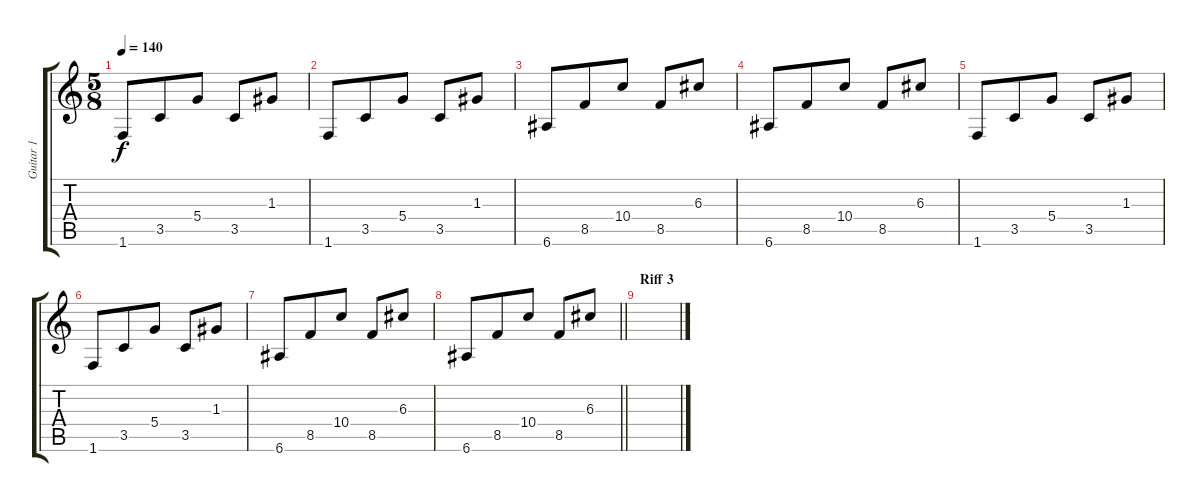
\track ("Guitar 1" "Guitar 1") {instrument acousticguitarsteel}
\staff {score tabs}
\tuning (E4 B3 G3 D3 A2 E2) {hide}
\ts (5 8)
\tempo 140
\clef g2
\ks c
1.6.8{dy f} 3.5.8 5.4.8 3.5.8 1.3.8 |
1.6.8 3.5.8 5.4.8 3.5.8 1.3.8 |
6.6.8 8.5.8 10.4.8 8.5.8 6.3.8 |
6.6.8 8.5.8 10.4.8 8.5.8 6.3.8 |
1.6.8 3.5.8 5.4.8 3.5.8 1.3.8 |
1.6.8 3.5.8 5.4.8 3.5.8 1.3.8 |
6.6.8 8.5.8 10.4.8 8.5.8 6.3.8 |
\barLineRight lightlight
6.6.8 8.5.8 10.4.8 8.5.8 6.3.8 |
\section ("" "Riff 3")
